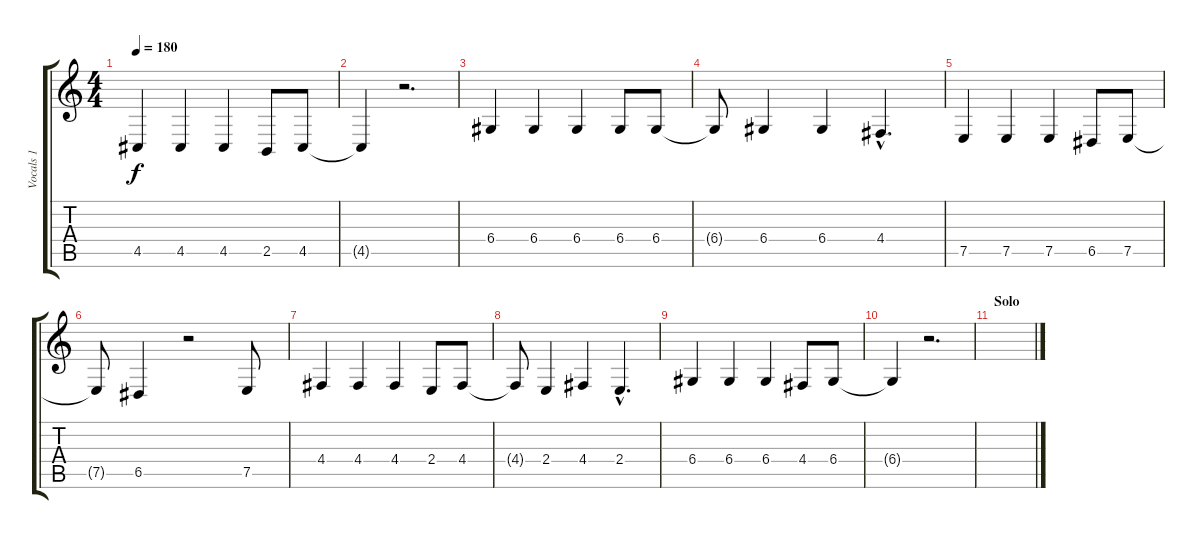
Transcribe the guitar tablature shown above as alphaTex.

\track ("Vocals 1" "Vocals 1") {instrument lead6voice}
\staff {score tabs}
\tuning (E4 B3 G3 D3 A2 E2) {hide}
\ts (4 4)
\tempo 180
\clef g2
\ks c
4.5.4{dy f} 4.5.4 4.5.4 2.5.8 4.5.8 |
4.5{t}.4 r.2{d} |
6.4.4 6.4.4 6.4.4 6.4.8 6.4.8 |
6.4{t}.8 6.4.4 6.4.4 4.4{hac}.4{d} |
7.5.4 7.5.4 7.5.4 6.5.8 7.5.8 |
7.5{t}.8 6.5.4 r.2 7.5.8 |
4.4.4 4.4.4 4.4.4 2.4.8 4.4.8 |
4.4{t}.8 2.4.4 4.4.4 2.4{hac}.4{d} |
6.4.4 6.4.4 6.4.4 4.4.8 6.4.8 |
6.4{t}.4 r.2{d} |
\section ("" "Solo")
